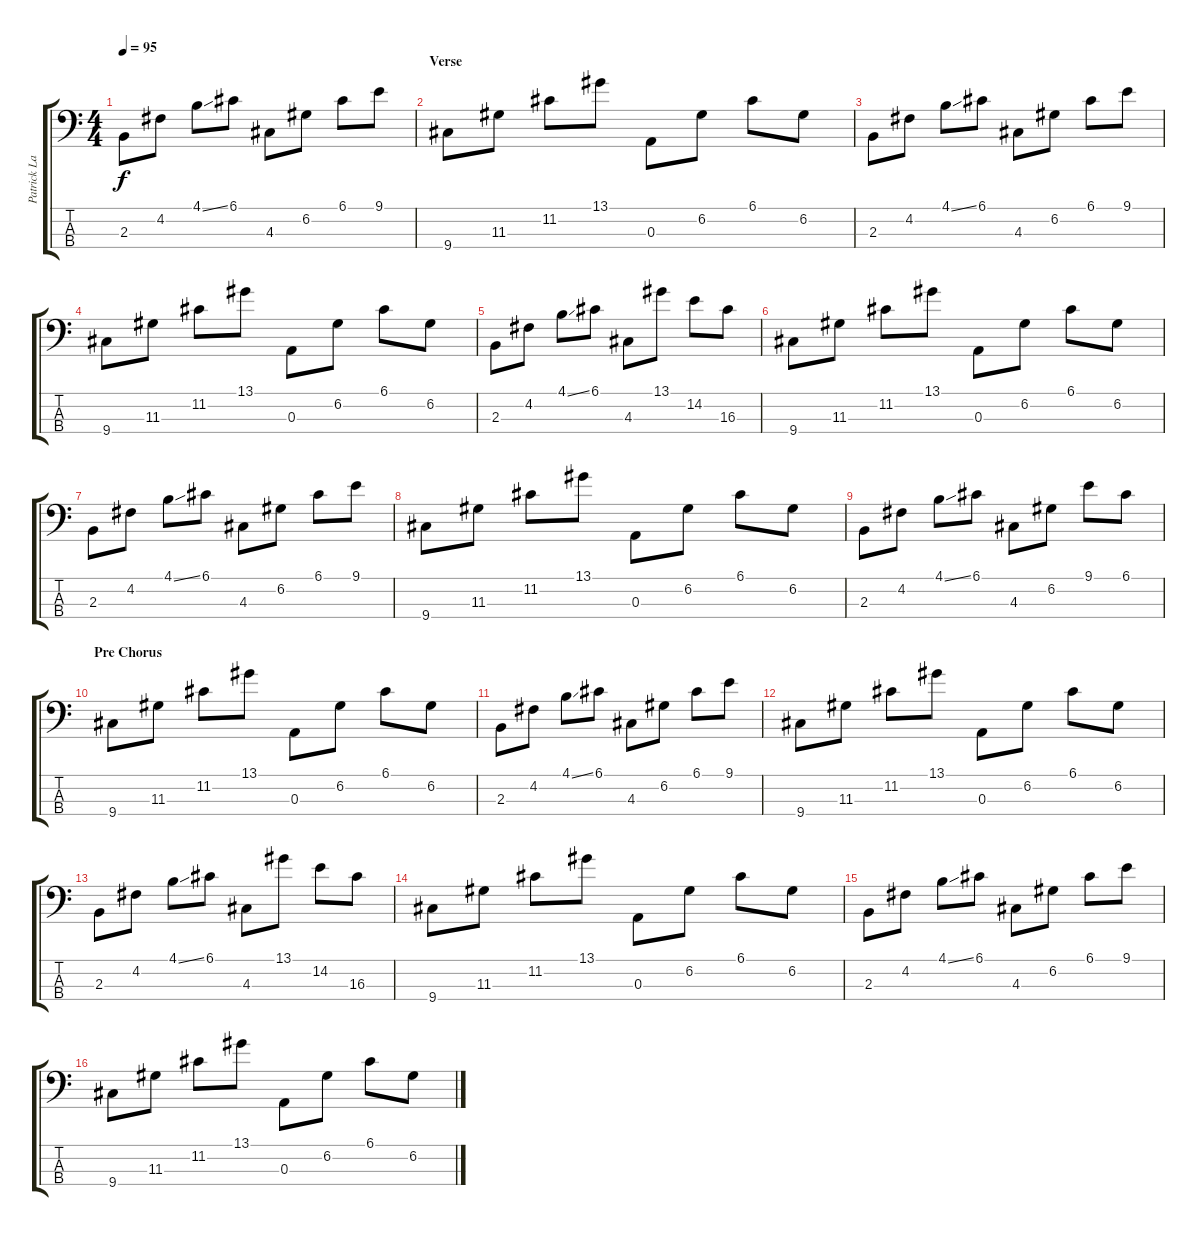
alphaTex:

\track ("Patrick Latreille" "Patrick La") {instrument electricbassfinger}
\staff {score tabs}
\tuning (G2 D2 A1 E1) {hide}
\ts (4 4)
\tempo 95
\clef f4
\ks c
2.3.8{dy f} 4.2.8 4.1{ss}.8 6.1.8 4.3.8 6.2.8 6.1.8 9.1.8 |
\section ("" "Verse")
9.4.8 11.3.8 11.2.8 13.1.8 0.3.8 6.2.8 6.1.8 6.2.8 |
2.3.8 4.2.8 4.1{ss}.8 6.1.8 4.3.8 6.2.8 6.1.8 9.1.8 |
9.4.8 11.3.8 11.2.8 13.1.8 0.3.8 6.2.8 6.1.8 6.2.8 |
2.3.8 4.2.8 4.1{ss}.8 6.1.8 4.3.8 13.1.8 14.2.8 16.3.8 |
9.4.8 11.3.8 11.2.8 13.1.8 0.3.8 6.2.8 6.1.8 6.2.8 |
2.3.8 4.2.8 4.1{ss}.8 6.1.8 4.3.8 6.2.8 6.1.8 9.1.8 |
9.4.8 11.3.8 11.2.8 13.1.8 0.3.8 6.2.8 6.1.8 6.2.8 |
2.3.8 4.2.8 4.1{ss}.8 6.1.8 4.3.8 6.2.8 9.1.8 6.1.8 |
\section ("" "Pre Chorus")
9.4.8 11.3.8 11.2.8 13.1.8 0.3.8 6.2.8 6.1.8 6.2.8 |
2.3.8 4.2.8 4.1{ss}.8 6.1.8 4.3.8 6.2.8 6.1.8 9.1.8 |
9.4.8 11.3.8 11.2.8 13.1.8 0.3.8 6.2.8 6.1.8 6.2.8 |
2.3.8 4.2.8 4.1{ss}.8 6.1.8 4.3.8 13.1.8 14.2.8 16.3.8 |
9.4.8 11.3.8 11.2.8 13.1.8 0.3.8 6.2.8 6.1.8 6.2.8 |
2.3.8 4.2.8 4.1{ss}.8 6.1.8 4.3.8 6.2.8 6.1.8 9.1.8 |
9.4.8 11.3.8 11.2.8 13.1.8 0.3.8 6.2.8 6.1.8 6.2.8
